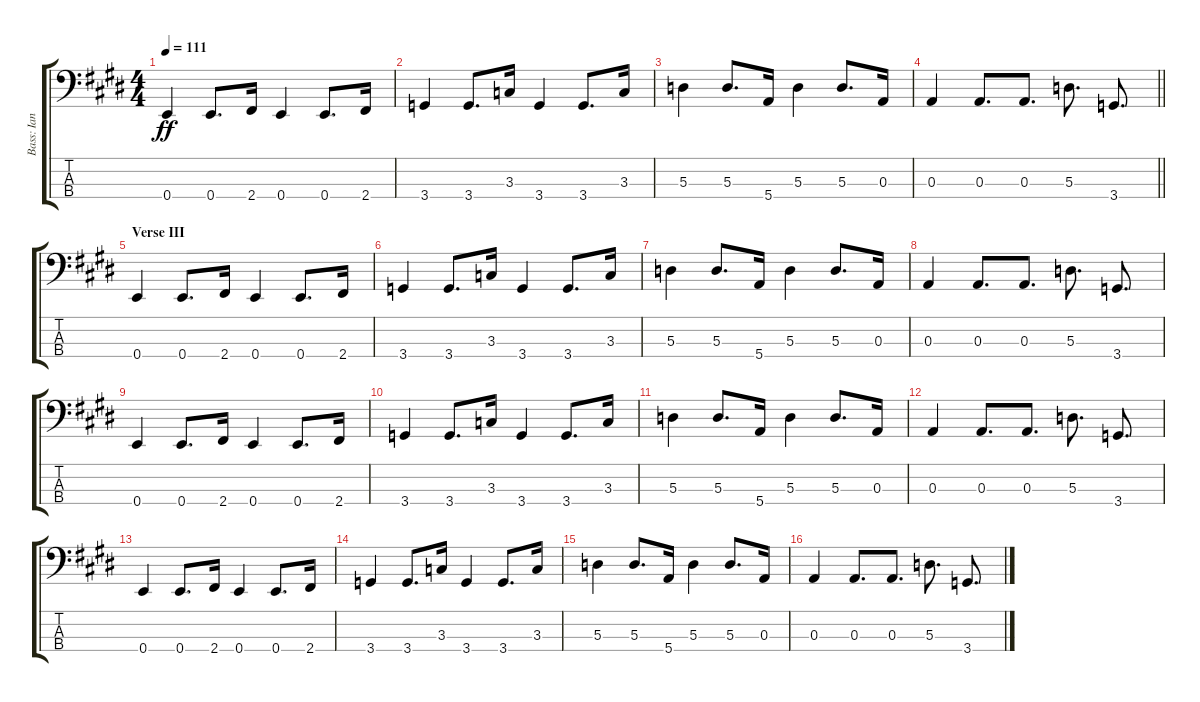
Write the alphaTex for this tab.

\track ("Bass: Ian" "Bass: Ian") {instrument electricbassfinger}
\staff {score tabs}
\tuning (G2 D2 A1 E1) {hide}
\ts (4 4)
\tempo 111
\clef f4
\ks e
0.4.4{dy ff} 0.4.8{d} 2.4.16 0.4.4 0.4.8{d} 2.4.16 |
3.4.4 3.4.8{d} 3.3.16 3.4.4 3.4.8{d} 3.3.16 |
5.3.4 5.3.8{d} 5.4.16 5.3.4 5.3.8{d} 0.3.16 |
\barLineRight lightlight
0.3.4 0.3.8{d} 0.3.8{d} 5.3.8{d} 3.4.8{d} |
\section ("" "Verse III")
0.4.4 0.4.8{d} 2.4.16 0.4.4 0.4.8{d} 2.4.16 |
3.4.4 3.4.8{d} 3.3.16 3.4.4 3.4.8{d} 3.3.16 |
5.3.4 5.3.8{d} 5.4.16 5.3.4 5.3.8{d} 0.3.16 |
0.3.4 0.3.8{d} 0.3.8{d} 5.3.8{d} 3.4.8{d} |
0.4.4 0.4.8{d} 2.4.16 0.4.4 0.4.8{d} 2.4.16 |
3.4.4 3.4.8{d} 3.3.16 3.4.4 3.4.8{d} 3.3.16 |
5.3.4 5.3.8{d} 5.4.16 5.3.4 5.3.8{d} 0.3.16 |
0.3.4 0.3.8{d} 0.3.8{d} 5.3.8{d} 3.4.8{d} |
0.4.4 0.4.8{d} 2.4.16 0.4.4 0.4.8{d} 2.4.16 |
3.4.4 3.4.8{d} 3.3.16 3.4.4 3.4.8{d} 3.3.16 |
5.3.4 5.3.8{d} 5.4.16 5.3.4 5.3.8{d} 0.3.16 |
0.3.4 0.3.8{d} 0.3.8{d} 5.3.8{d} 3.4.8{d}
